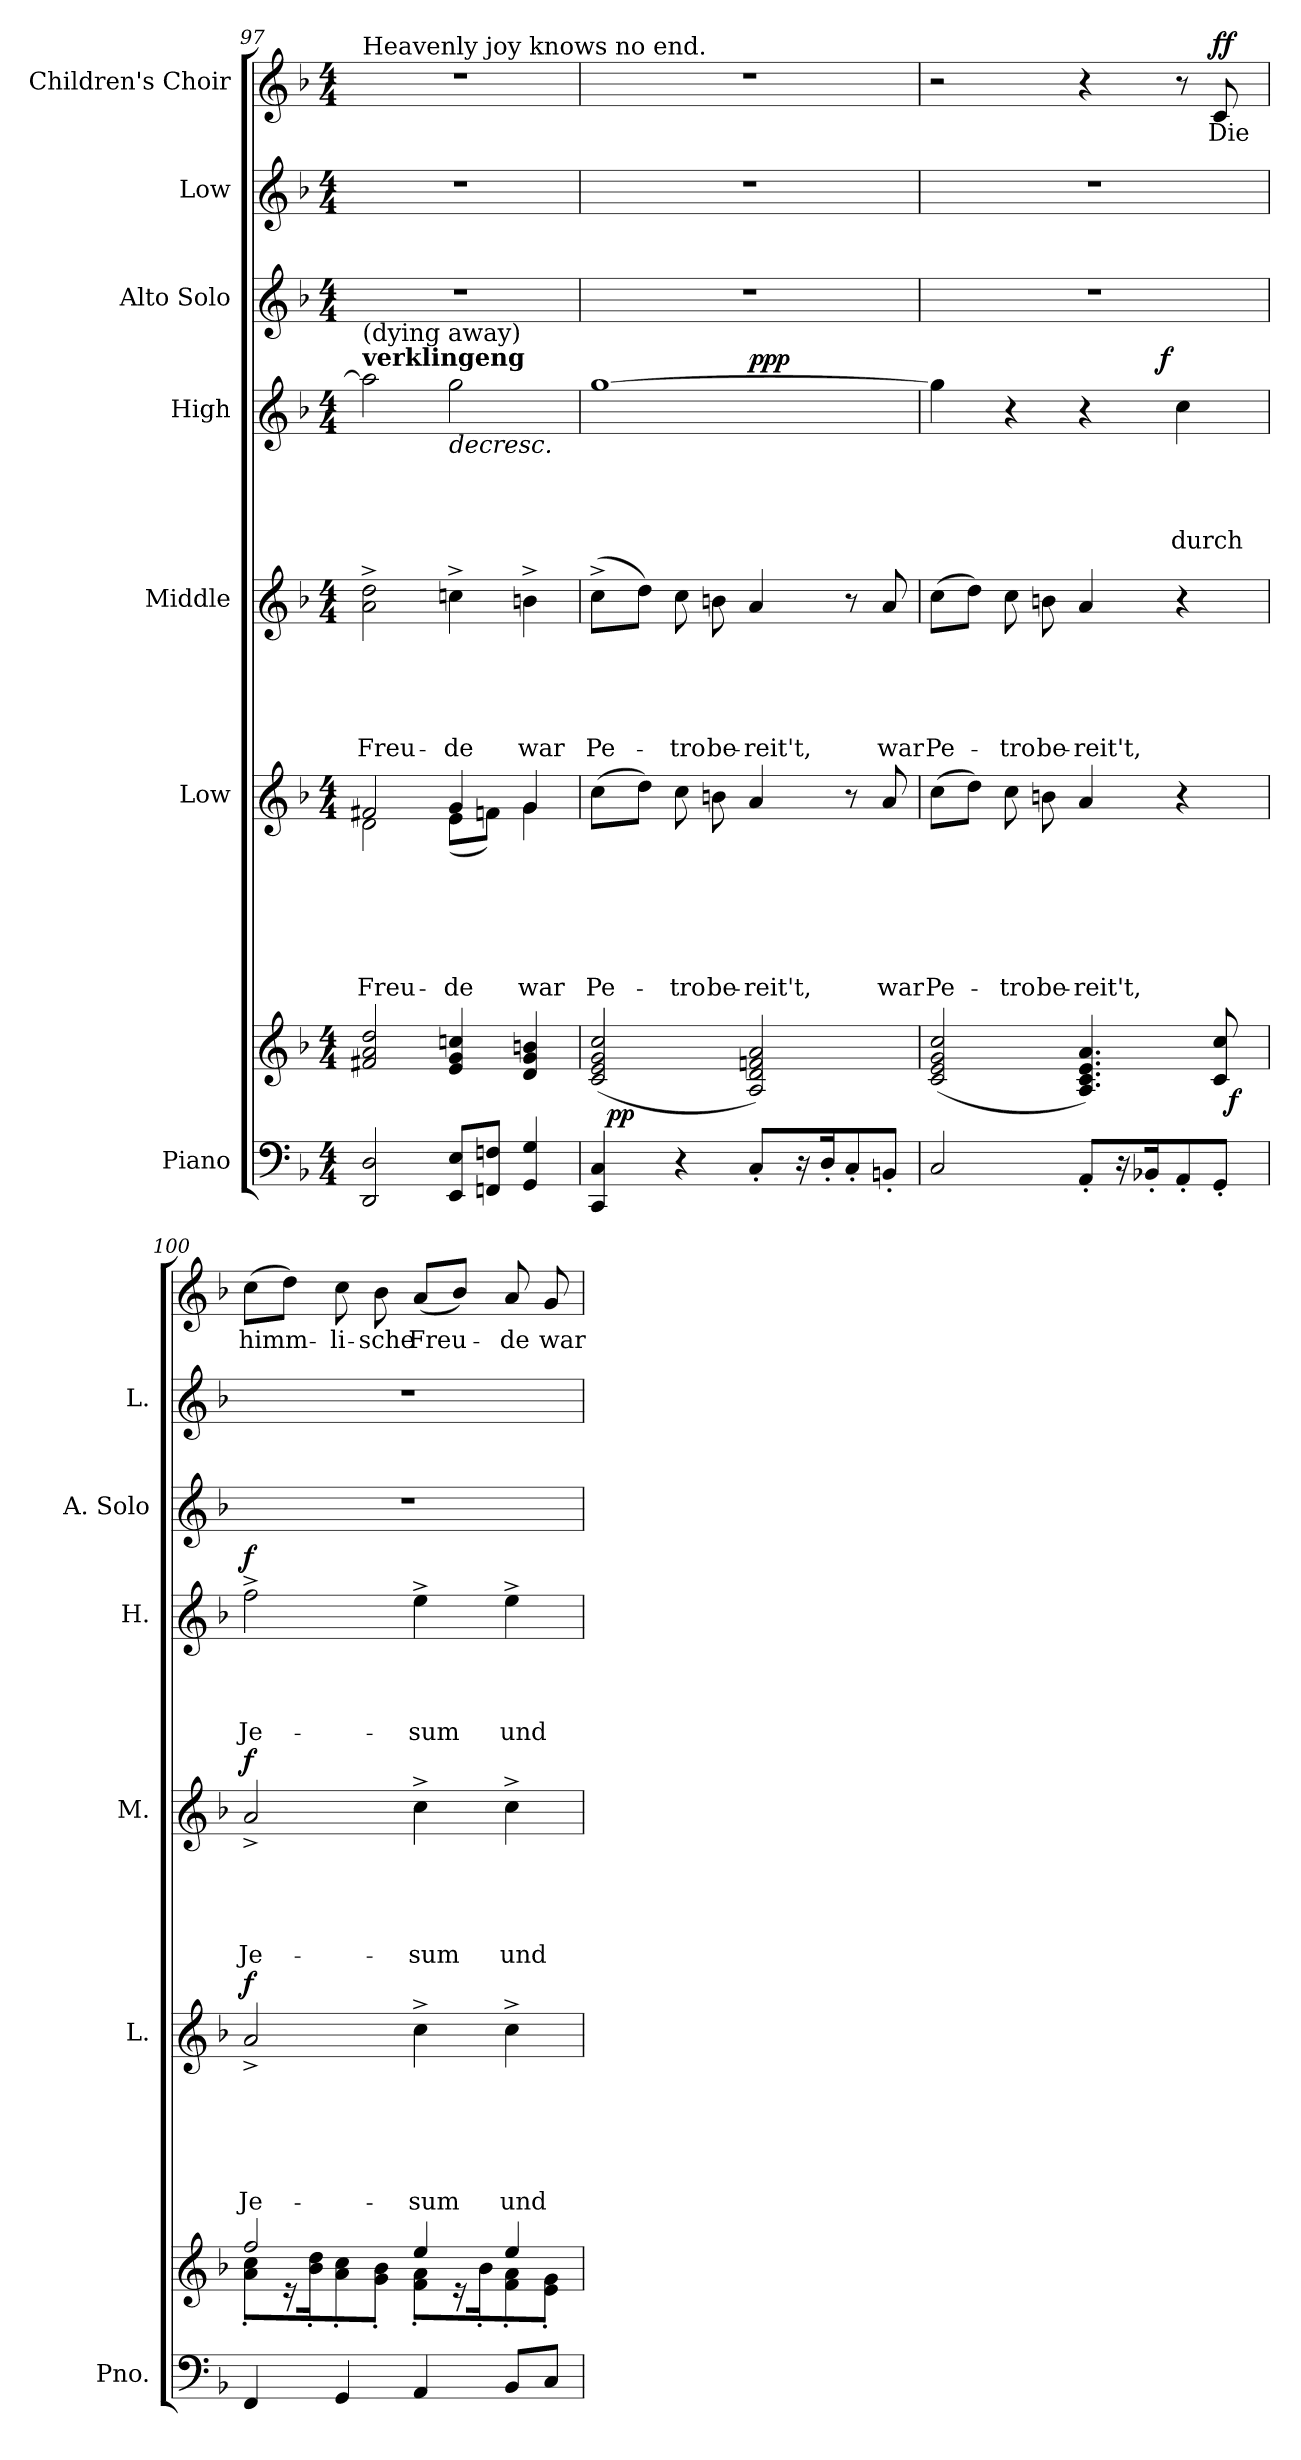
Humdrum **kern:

**kern	**kern	**dynam	**kern	**text	**text	**text	**text	**text	**text	**dynam	**kern	**text	**text	**text	**text	**text	**dynam	**kern	**text	**text	**text	**text	**dynam	**kern	**kern	**kern	**text	**dynam
*part7	*part7	*part7	*part6	*part6	*part6	*part6	*part6	*part6	*part6	*part6	*part5	*part5	*part5	*part5	*part5	*part5	*part5	*part4	*part4	*part4	*part4	*part4	*part4	*part3	*part2	*part1	*part1	*part1
*staff8	*staff7	*staff7/8	*staff6	*staff6	*staff6	*staff6	*staff6	*staff6	*staff6	*staff6	*staff5	*staff5	*staff5	*staff5	*staff5	*staff5	*staff5	*staff4	*staff4	*staff4	*staff4	*staff4	*staff4	*staff3	*staff2	*staff1	*staff1	*staff1
*I"Piano	*	*	*I"Low	*	*	*	*	*	*	*	*I"Middle	*	*	*	*	*	*	*I"High	*	*	*	*	*	*I"Alto Solo	*I"Low	*I"Children's Choir	*	*
*I'Pno.	*	*	*I'L.	*	*	*	*	*	*	*	*I'M.	*	*	*	*	*	*	*I'H.	*	*	*	*	*	*I'A.  Solo	*I'L.	*	*	*
*clefF4	*clefG2	*	*clefG2	*	*	*	*	*	*	*	*clefG2	*	*	*	*	*	*	*clefG2	*	*	*	*	*	*clefG2	*clefG2	*clefG2	*	*
*k[b-]	*k[b-]	*	*k[b-]	*	*	*	*	*	*	*	*k[b-]	*	*	*	*	*	*	*k[b-]	*	*	*	*	*	*k[b-]	*k[b-]	*k[b-]	*	*
*F:	*F:	*	*F:	*	*	*	*	*	*	*	*F:	*	*	*	*	*	*	*F:	*	*	*	*	*	*F:	*F:	*F:	*	*
*M4/4	*M4/4	*	*M4/4	*	*	*	*	*	*	*	*M4/4	*	*	*	*	*	*	*M4/4	*	*	*	*	*	*M4/4	*M4/4	*M4/4	*	*
=97	=97	=97	=97	=97	=97	=97	=97	=97	=97	=97	=97	=97	=97	=97	=97	=97	=97	=97	=97	=97	=97	=97	=97	=97	=97	=97	=97	=97
*	*	*	*^	*	*	*	*	*	*	*	*	*	*	*	*	*	*	*	*	*	*	*	*	*	*	*	*	*
!	!	!	!	!	!	!	!	!	!	!	!	!	!	!	!	!	!	!	!	!	!	!	!	!	!	!	!LO:TX:a:t=Heavenly joy knows no end.	!	!
!	!	!	!	!	!	!	!	!	!	!	!	!	!	!	!	!	!	!	!LO:TX:a:B:t=verklingeng	!	!	!	!	!	!	!	!	!	!
!	!	!	!	!	!	!	!	!	!	!	!	!	!	!	!	!	!	!	!LO:TX:a:t=(dying away)	!	!	!	!	!	!	!	!	!	!
2DD/ 2D/	2f#X/ 2a/ 2dd/	.	2f#X/	2d\	.	.	.	.	.	Freu-	.	2a\^> 2dd\^>	.	.	.	.	Freu-	.	2aa\]	.	.	.	.	.	1r	1r	1r	.	.
!	!	!	!	!	!	!	!	!	!	!	!	!	!	!	!	!	!	!	!	!	!	!	!	!LO:HP:b	!	!	!	!	!
8EE/ 8E/L	4e/ 4g/ 4ccn/	.	4g/	(8e\L	.	.	.	.	.	-de	.	4ccn^>\	.	.	.	.	-de	.	2gg\	.	.	.	.	>	.	.	.	.	.
8FFn/ 8Fn/J	.	.	.	8fn\J)	.	.	.	.	.	.	.	.	.	.	.	.	.	.	.	.	.	.	.	.	.	.	.	.	.
4GG/ 4G/	4d/ 4g/ 4bn/	.	4g/	4g\	.	.	.	.	.	war	.	4bn^>\	.	.	.	.	war	.	.	.	.	.	.	.	.	.	.	.	.
*	*	*	*v	*v	*	*	*	*	*	*	*	*	*	*	*	*	*	*	*	*	*	*	*	*	*	*	*	*	*
=98	=98	=98	=98	=98	=98	=98	=98	=98	=98	=98	=98	=98	=98	=98	=98	=98	=98	=98	=98	=98	=98	=98	=98	=98	=98	=98	=98	=98
*	*^	*	*	*	*	*	*	*	*	*	*	*	*	*	*	*	*	*^	*	*	*	*	*	*	*	*	*	*
4CC/ 4C/	(2c/ 2e/ 2g/ 2cc/	32ryy	.	(8cc\L	.	.	.	.	.	Pe-	.	(8cc^>\L	.	.	.	.	Pe-	.	[1gg	2ryy	.	.	.	.	.	1r	1r	1r	.	.
!	!	!	!LO:DY:b	!	!	!	!	!	!	!	!	!	!	!	!	!	!	!	!	!	!	!	!	!	!	!	!	!	!	!
.	.	2ryy	pp	.	.	.	.	.	.	.	.	.	.	.	.	.	.	.	.	.	.	.	.	.	.	.	.	.	.	.
.	.	.	.	8dd\J)	.	.	.	.	.	.	.	8dd\J)	.	.	.	.	.	.	.	.	.	.	.	.	.	.	.	.	.	.
4r	.	.	.	8cc\	.	.	.	.	.	-tro	.	8cc\	.	.	.	.	-tro	.	.	.	.	.	.	.	.	.	.	.	.	.
.	.	.	.	8bn\	.	.	.	.	.	be-	.	8bn\	.	.	.	.	be-	.	.	.	.	.	.	.	.	.	.	.	.	.
!	!	!	!	!	!	!	!	!	!	!	!	!	!	!	!	!	!	!	!	!	!	!	!	!	!LO:DY:a	!	!	!	!	!
8C'</L	2A/ 2d/ 2fn/ 2a/)	.	.	4a/	.	.	.	.	.	-reit't,	.	4a/	.	.	.	.	-reit't,	.	.	2ryy	.	.	.	.	ppp	.	.	.	.	.
.	.	4...ryy	.	.	.	.	.	.	.	.	.	.	.	.	.	.	.	.	.	.	.	.	.	.	.	.	.	.	.	.
16r	.	.	.	.	.	.	.	.	.	.	.	.	.	.	.	.	.	.	.	.	.	.	.	.	.	.	.	.	.	.
16D'</k	.	.	.	.	.	.	.	.	.	.	.	.	.	.	.	.	.	.	.	.	.	.	.	.	.	.	.	.	.	.
8C'</	.	.	.	8r	.	.	.	.	.	.	.	8r	.	.	.	.	.	.	.	.	.	.	.	.	.	.	.	.	.	.
8BBn'</J	.	.	.	8a/	.	.	.	.	.	war	.	8a/	.	.	.	.	war	.	.	.	.	.	.	.	.	.	.	.	.	.
.	.	.	.	.	.	.	.	.	.	.	.	.	.	.	.	.	.	.	.	.	.	.	.	.	]	.	.	.	.	.
=99	=99	=99	=99	=99	=99	=99	=99	=99	=99	=99	=99	=99	=99	=99	=99	=99	=99	=99	=99	=99	=99	=99	=99	=99	=99	=99	=99	=99	=99	=99
2C/	(2c/ 2e/ 2g/ 2cc/	2ryy	.	(8cc\L	.	.	.	.	.	Pe-	.	(8cc\L	.	.	.	.	Pe-	.	4gg\]	2ryy	.	.	.	.	.	1r	1r	2r	.	.
.	.	.	.	8dd\J)	.	.	.	.	.	.	.	8dd\J)	.	.	.	.	.	.	.	.	.	.	.	.	.	.	.	.	.	.
.	.	.	.	8cc\	.	.	.	.	.	-tro	.	8cc\	.	.	.	.	-tro	.	4r	.	.	.	.	.	.	.	.	.	.	.
.	.	.	.	8bn\	.	.	.	.	.	be-	.	8bn\	.	.	.	.	be-	.	.	.	.	.	.	.	.	.	.	.	.	.
8AA'</L	4.A/ 4.c/ 4.e/ 4.a/)	4ryy	.	4a/	.	.	.	.	.	-reit't,	.	4a/	.	.	.	.	-reit't,	.	4r	8..ryy	.	.	.	.	.	.	.	4r	.	.
16r	.	.	.	.	.	.	.	.	.	.	.	.	.	.	.	.	.	.	.	.	.	.	.	.	.	.	.	.	.	.
16BB-X'</k	.	.	.	.	.	.	.	.	.	.	.	.	.	.	.	.	.	.	.	.	.	.	.	.	.	.	.	.	.	.
!	!	!	!	!	!	!	!	!	!	!	!	!	!	!	!	!	!	!	!	!	!	!	!	!	!LO:DY:a	!	!	!	!	!
.	.	.	.	.	.	.	.	.	.	.	.	.	.	.	.	.	.	.	.	4ryy	.	.	.	.	f	.	.	.	.	.
8AA'</	.	8ryy	.	4r	.	.	.	.	.	.	.	4r	.	.	.	.	.	.	4cc\	.	.	.	.	durch	.	.	.	8r	.	.
!	!	!	!	!	!	!	!	!	!	!	!	!	!	!	!	!	!	!	!	!	!	!	!	!	!	!	!	!	!	!LO:DY:a
8GG'</J	8c/ 8cc/	32ryy	.	.	.	.	.	.	.	.	.	.	.	.	.	.	.	.	.	.	.	.	.	.	.	.	.	8c/	Die	ff
!	!	!	!LO:DY:b	!	!	!	!	!	!	!	!	!	!	!	!	!	!	!	!	!	!	!	!	!	!	!	!	!	!	!
.	.	16.ryy	f	.	.	.	.	.	.	.	.	.	.	.	.	.	.	.	.	.	.	.	.	.	.	.	.	.	.	.
.	.	.	.	.	.	.	.	.	.	.	.	.	.	.	.	.	.	.	.	32ryy	.	.	.	.	.	.	.	.	.	.
!!LO:PB:g=z
=100	=100	=100	=100	=100	=100	=100	=100	=100	=100	=100	=100	=100	=100	=100	=100	=100	=100	=100	=100	=100	=100	=100	=100	=100	=100	=100	=100	=100	=100	=100
!	!	!	!	!	!	!	!	!	!	!	!LO:DY:a	!	!	!	!	!	!	!LO:DY:a	!	!	!	!	!	!	!LO:DY:a	!	!	!	!	!
*	*	*	*	*	*	*	*	*	*	*	*	*	*	*	*	*	*	*	*v	*v	*	*	*	*	*	*	*	*	*	*
4FF/	2ff/	8a\'< 8cc\'<L	.	2a^</	.	.	.	.	.	Je-	f	2a^</	.	.	.	.	Je-	f	2ff^>\	.	.	.	Je-	f	1r	1r	(8cc\L	himm-	.
.	.	16r	.	.	.	.	.	.	.	.	.	.	.	.	.	.	.	.	.	.	.	.	.	.	.	.	8dd\J)	.	.
.	.	16b-\'> 16dd\'>k	.	.	.	.	.	.	.	.	.	.	.	.	.	.	.	.	.	.	.	.	.	.	.	.	.	.	.
4GG/	.	8a\'> 8cc\'>	.	.	.	.	.	.	.	.	.	.	.	.	.	.	.	.	.	.	.	.	.	.	.	.	8cc\	-li-	.
.	.	8g\'> 8b-\'>J	.	.	.	.	.	.	.	.	.	.	.	.	.	.	.	.	.	.	.	.	.	.	.	.	8b-\	-sche	.
4AA/	4ee/	8f\'> 8a\'>L	.	4cc^>\	.	.	.	.	.	-sum	.	4cc^>\	.	.	.	.	-sum	.	4ee^>\	.	.	.	-sum	.	.	.	(8a/L	Freu-	.
.	.	16r	.	.	.	.	.	.	.	.	.	.	.	.	.	.	.	.	.	.	.	.	.	.	.	.	8b-/J)	.	.
.	.	16b-'>\k	.	.	.	.	.	.	.	.	.	.	.	.	.	.	.	.	.	.	.	.	.	.	.	.	.	.	.
8BB-/L	4ee/	8f\'> 8a\'>	.	4cc^>\	.	.	.	.	.	und	.	4cc^>\	.	.	.	.	und	.	4ee^>\	.	.	.	und	.	.	.	8a/	-de	.
8C/J	.	8e\'> 8g\'>J	.	.	.	.	.	.	.	.	.	.	.	.	.	.	.	.	.	.	.	.	.	.	.	.	8g/	war	.
*	*v	*v	*	*	*	*	*	*	*	*	*	*	*	*	*	*	*	*	*	*	*	*	*	*	*	*	*	*	*
=	=	=	=	=	=	=	=	=	=	=	=	=	=	=	=	=	=	=	=	=	=	=	=	=	=	=	=	=
*-	*-	*-	*-	*-	*-	*-	*-	*-	*-	*-	*-	*-	*-	*-	*-	*-	*-	*-	*-	*-	*-	*-	*-	*-	*-	*-	*-	*-
